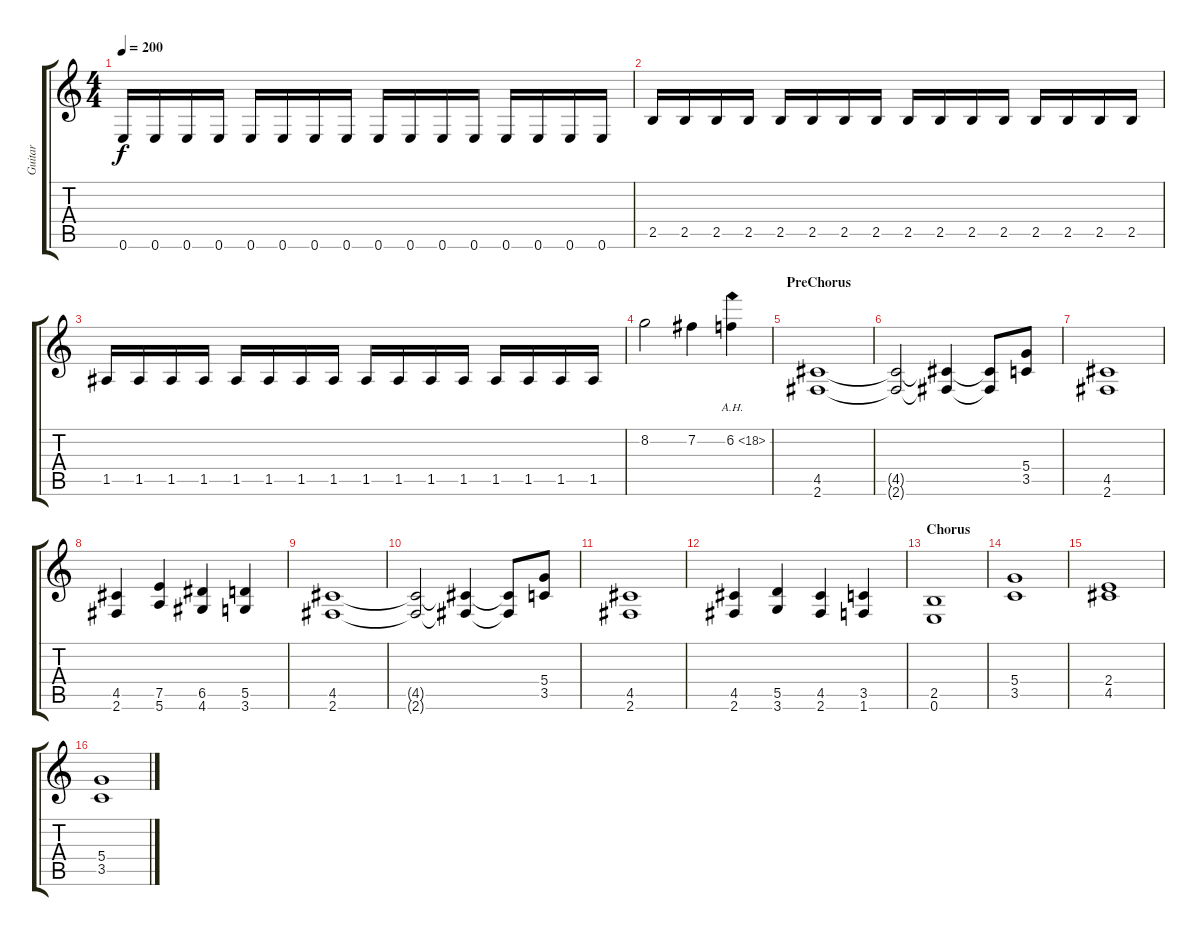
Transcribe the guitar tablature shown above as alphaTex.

\track ("Guitar" "Guitar") {instrument distortionguitar}
\staff {score tabs}
\tuning (E4 B3 G3 D3 A2 E2) {hide}
\ts (4 4)
\tempo 200
\clef g2
\ks c
0.6.16{dy f} 0.6.16 0.6.16 0.6.16 0.6.16 0.6.16 0.6.16 0.6.16 0.6.16 0.6.16 0.6.16 0.6.16 0.6.16 0.6.16 0.6.16 0.6.16 |
2.5.16 2.5.16 2.5.16 2.5.16 2.5.16 2.5.16 2.5.16 2.5.16 2.5.16 2.5.16 2.5.16 2.5.16 2.5.16 2.5.16 2.5.16 2.5.16 |
1.5.16 1.5.16 1.5.16 1.5.16 1.5.16 1.5.16 1.5.16 1.5.16 1.5.16 1.5.16 1.5.16 1.5.16 1.5.16 1.5.16 1.5.16 1.5.16 |
8.2.2 7.2.4 6.2{ah 12}.4 |
\section ("" "PreChorus")
(4.5 2.6).1 |
(4.5{t} 2.6{t}).2 (4.5{t} 2.6{t}).4 (4.5{t} 2.6{t}).8 (5.4 3.5).8 |
(4.5 2.6).1 |
(4.5 2.6).4 (7.5 5.6).4 (6.5 4.6).4 (5.5 3.6).4 |
(4.5 2.6).1 |
(4.5{t} 2.6{t}).2 (4.5{t} 2.6{t}).4 (4.5{t} 2.6{t}).8 (5.4 3.5).8 |
(4.5 2.6).1 |
(4.5 2.6).4 (5.5 3.6).4 (4.5 2.6).4 (3.5 1.6).4 |
\section ("" "Chorus")
(2.5 0.6).1 |
(5.4 3.5).1 |
(2.4 4.5).1 |
(5.4 3.5).1
